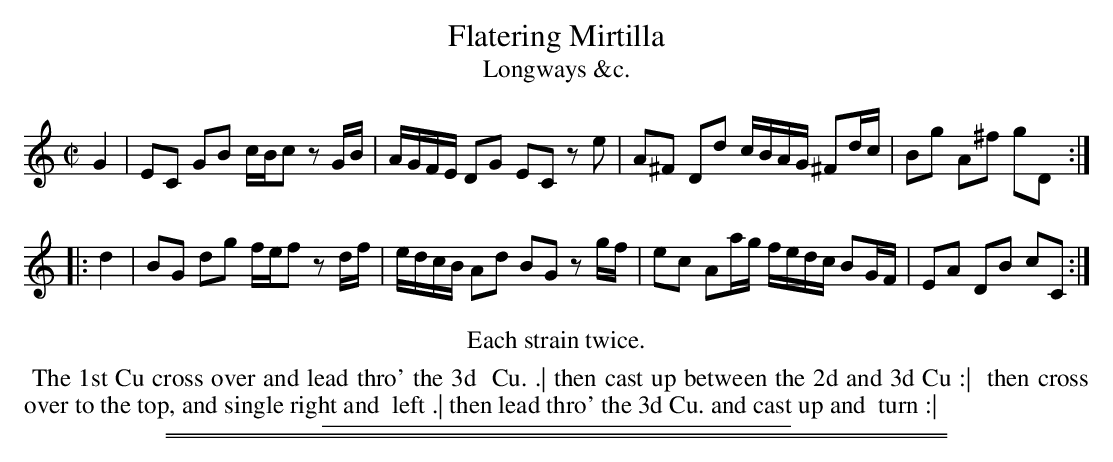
X:1
T: Flatering Mirtilla
T: Longways &c.
M: C|
L: 1/16
K: C
G4 |\
E2C2 G2B2 cBc2 z2GB | AGFE D2G2 E2C2 z2e2 |\
A2^F2 D2d2 cBAG ^F2dc | B2g2 A2^f2 g2D2 :|
|: d4 |\
B2G2 d2g2 fef2 z2df | edcB A2d2 B2G2 z2gf |\
e2c2 A2ag fedc B2GF | E2A2 D2B2 c2C2 :|
